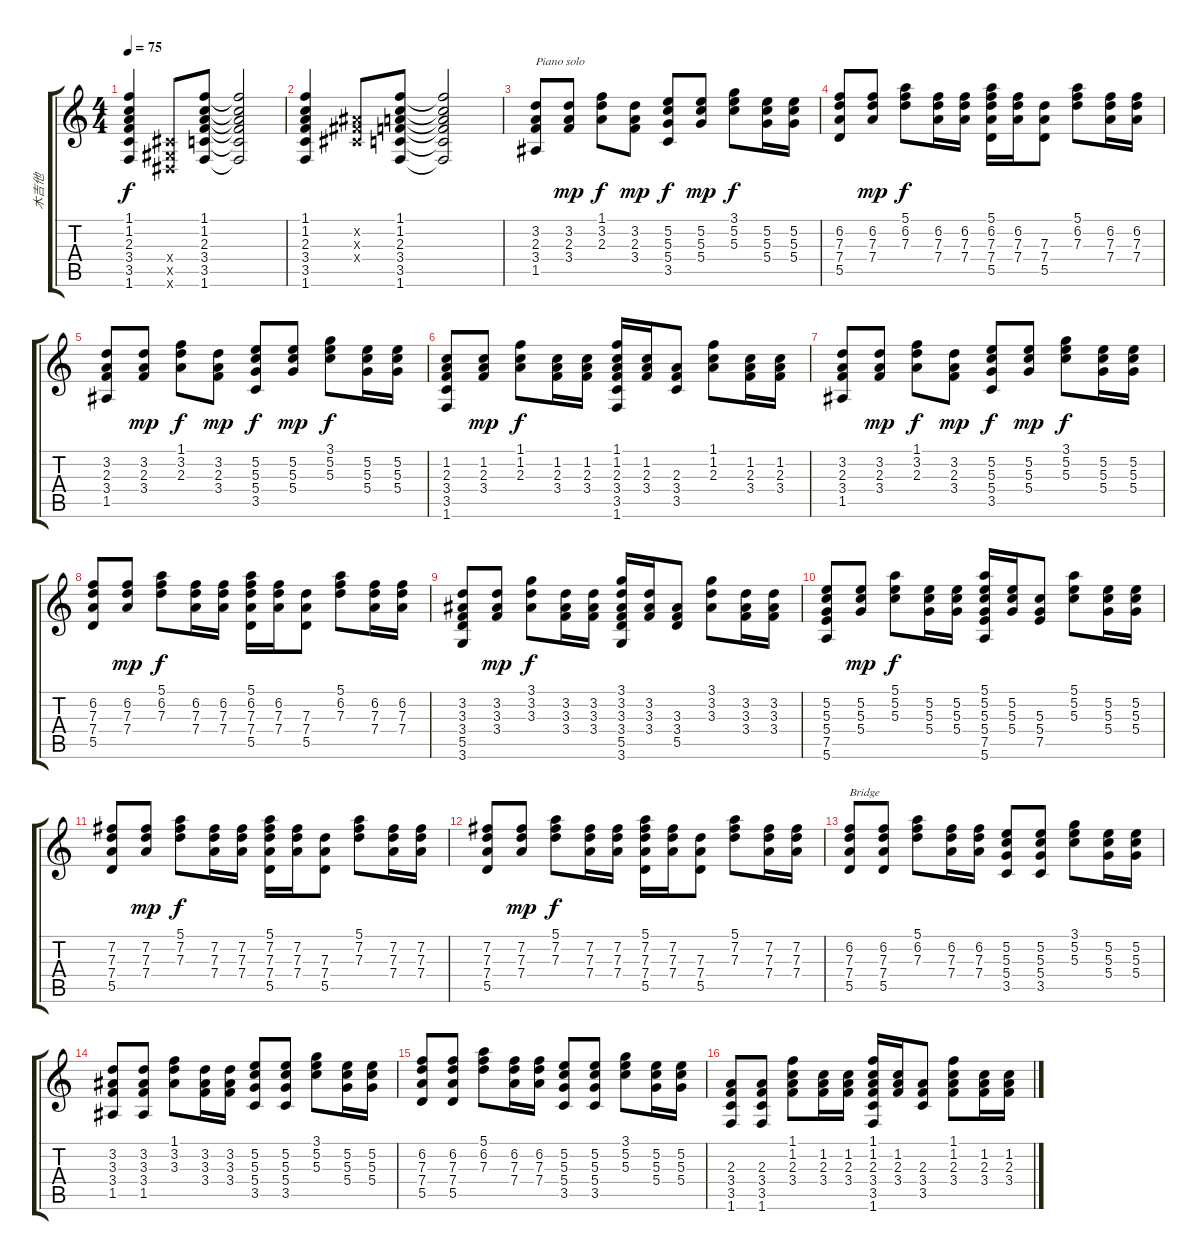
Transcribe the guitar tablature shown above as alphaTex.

\track ("木吉他" "木吉他") {instrument acousticguitarsteel}
\staff {score tabs}
\tuning (E4 B3 G3 D3 A2 E2) {hide}
\ts (4 4)
\tempo 75
\clef g2
\ks c
(1.1 1.2 2.3 3.4 3.5 1.6).4{dy f} (-1.4{x} -1.5{x} -1.6{x}).8 (1.1 1.2 2.3 3.4 3.5 1.6).8 (1.1{t} 1.2{t} 2.3{t} 3.4{t} 3.5{t} 1.6{t}).2 |
(1.1 1.2 2.3 3.4 3.5 1.6).4 (-1.2{x} -1.3{x} -1.4{x}).8 (1.1 1.2 2.3 3.4 3.5 1.6).8 (1.1{t} 1.2{t} 2.3{t} 3.4{t} 3.5{t} 1.6{t}).2 |
(3.2 2.3 3.4 1.5).8{txt "Piano solo"} (3.2 2.3 3.4).8{dy mp} (1.1 3.2 2.3).8{dy f} (3.2 2.3 3.4).8{dy mp} (5.2 5.3 5.4 3.5).8{dy f} (5.2 5.3 5.4).8{dy mp} (3.1 5.2 5.3).8{dy f} (5.2 5.3 5.4).16 (5.2 5.3 5.4).16 |
(6.2 7.3 7.4 5.5).8 (6.2 7.3 7.4).8{dy mp} (5.1 6.2 7.3).8{dy f} (6.2 7.3 7.4).16 (6.2 7.3 7.4).16 (5.1 6.2 7.3 7.4 5.5).16 (6.2 7.3 7.4).16 (7.3 7.4 5.5).8 (5.1 6.2 7.3).8 (6.2 7.3 7.4).16 (6.2 7.3 7.4).16 |
(3.2 2.3 3.4 1.5).8 (3.2 2.3 3.4).8{dy mp} (1.1 3.2 2.3).8{dy f} (3.2 2.3 3.4).8{dy mp} (5.2 5.3 5.4 3.5).8{dy f} (5.2 5.3 5.4).8{dy mp} (3.1 5.2 5.3).8{dy f} (5.2 5.3 5.4).16 (5.2 5.3 5.4).16 |
(1.2 2.3 3.4 3.5 1.6).8 (1.2 2.3 3.4).8{dy mp} (1.1 1.2 2.3).8{dy f} (1.2 2.3 3.4).16 (1.2 2.3 3.4).16 (1.1 1.2 2.3 3.4 3.5 1.6).16 (1.2 2.3 3.4).16 (2.3 3.4 3.5).8 (1.1 1.2 2.3).8 (1.2 2.3 3.4).16 (1.2 2.3 3.4).16 |
(3.2 2.3 3.4 1.5).8 (3.2 2.3 3.4).8{dy mp} (1.1 3.2 2.3).8{dy f} (3.2 2.3 3.4).8{dy mp} (5.2 5.3 5.4 3.5).8{dy f} (5.2 5.3 5.4).8{dy mp} (3.1 5.2 5.3).8{dy f} (5.2 5.3 5.4).16 (5.2 5.3 5.4).16 |
(6.2 7.3 7.4 5.5).8 (6.2 7.3 7.4).8{dy mp} (5.1 6.2 7.3).8{dy f} (6.2 7.3 7.4).16 (6.2 7.3 7.4).16 (5.1 6.2 7.3 7.4 5.5).16 (6.2 7.3 7.4).16 (7.3 7.4 5.5).8 (5.1 6.2 7.3).8 (6.2 7.3 7.4).16 (6.2 7.3 7.4).16 |
(3.2 3.3 3.4 5.5 3.6).8 (3.2 3.3 3.4).8{dy mp} (3.1 3.2 3.3).8{dy f} (3.2 3.3 3.4).16 (3.2 3.3 3.4).16 (3.1 3.2 3.3 3.4 5.5 3.6).16 (3.2 3.3 3.4).16 (3.3 3.4 5.5).8 (3.1 3.2 3.3).8 (3.2 3.3 3.4).16 (3.2 3.3 3.4).16 |
(5.2 5.3 5.4 7.5 5.6).8 (5.2 5.3 5.4).8{dy mp} (5.1 5.2 5.3).8{dy f} (5.2 5.3 5.4).16 (5.2 5.3 5.4).16 (5.1 5.2 5.3 5.4 7.5 5.6).16 (5.2 5.3 5.4).16 (5.3 5.4 7.5).8 (5.1 5.2 5.3).8 (5.2 5.3 5.4).16 (5.2 5.3 5.4).16 |
(7.2 7.3 7.4 5.5).8 (7.2 7.3 7.4).8{dy mp} (5.1 7.2 7.3).8{dy f} (7.2 7.3 7.4).16 (7.2 7.3 7.4).16 (5.1 7.2 7.3 7.4 5.5).16 (7.2 7.3 7.4).16 (7.3 7.4 5.5).8 (5.1 7.2 7.3).8 (7.2 7.3 7.4).16 (7.2 7.3 7.4).16 |
(7.2 7.3 7.4 5.5).8 (7.2 7.3 7.4).8{dy mp} (5.1 7.2 7.3).8{dy f} (7.2 7.3 7.4).16 (7.2 7.3 7.4).16 (5.1 7.2 7.3 7.4 5.5).16 (7.2 7.3 7.4).16 (7.3 7.4 5.5).8 (5.1 7.2 7.3).8 (7.2 7.3 7.4).16 (7.2 7.3 7.4).16 |
(6.2 7.3 7.4 5.5).8{txt "Bridge"} (6.2 7.3 7.4 5.5).8 (5.1 6.2 7.3).8 (6.2 7.3 7.4).16 (6.2 7.3 7.4).16 (5.2 5.3 5.4 3.5).8 (5.2 5.3 5.4 3.5).8 (3.1 5.2 5.3).8 (5.2 5.3 5.4).16 (5.2 5.3 5.4).16 |
(3.2 3.3 3.4 1.5).8 (3.2 3.3 3.4 1.5).8 (1.1 3.2 3.3).8 (3.2 3.3 3.4).16 (3.2 3.3 3.4).16 (5.2 5.3 5.4 3.5).8 (5.2 5.3 5.4 3.5).8 (3.1 5.2 5.3).8 (5.2 5.3 5.4).16 (5.2 5.3 5.4).16 |
(6.2 7.3 7.4 5.5).8 (6.2 7.3 7.4 5.5).8 (5.1 6.2 7.3).8 (6.2 7.3 7.4).16 (6.2 7.3 7.4).16 (5.2 5.3 5.4 3.5).8 (5.2 5.3 5.4 3.5).8 (3.1 5.2 5.3).8 (5.2 5.3 5.4).16 (5.2 5.3 5.4).16 |
(2.3 3.4 3.5 1.6).8 (2.3 3.4 3.5 1.6).8 (1.1 1.2 2.3 3.4).8 (1.2 2.3 3.4).16 (1.2 2.3 3.4).16 (1.1 1.2 2.3 3.4 3.5 1.6).16 (1.2 2.3 3.4).16 (2.3 3.4 3.5).8 (1.1 1.2 2.3 3.4).8 (1.2 2.3 3.4).16 (1.2 2.3 3.4).16
